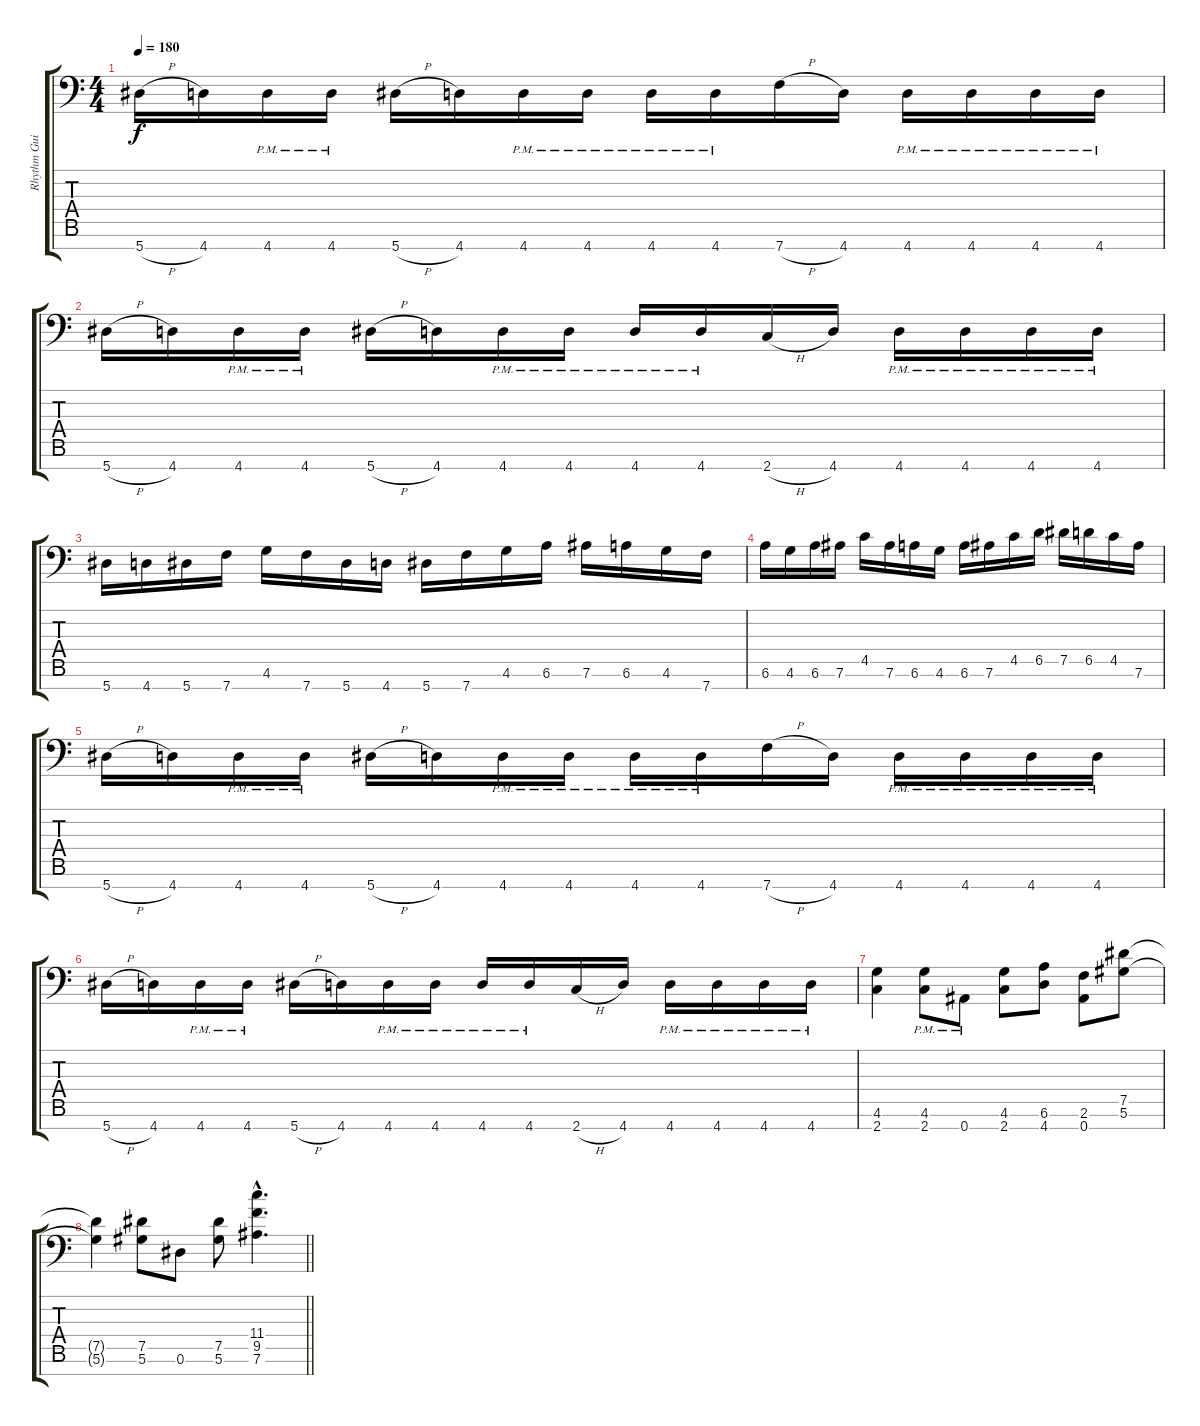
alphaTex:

\track ("Rhythm Guitar" "Rhythm Gui") {instrument distortionguitar}
\staff {score tabs}
\tuning (Eb4 Bb3 Gb3 Db3 Ab2 Eb2 Bb1) {hide}
\ts (4 4)
\tempo 180
\clef f4
\ks c
5.7{h}.16{dy f} 4.7.16 4.7{pm}.16 4.7{pm}.16 5.7{h}.16 4.7.16 4.7{pm}.16 4.7{pm}.16 4.7{pm}.16 4.7{pm}.16 7.7{h}.16 4.7.16 4.7{pm}.16 4.7{pm}.16 4.7{pm}.16 4.7{pm}.16 |
5.7{h}.16 4.7.16 4.7{pm}.16 4.7{pm}.16 5.7{h}.16 4.7.16 4.7{pm}.16 4.7{pm}.16 4.7{pm}.16 4.7{pm}.16 2.7{h}.16 4.7.16 4.7{pm}.16 4.7{pm}.16 4.7{pm}.16 4.7{pm}.16 |
5.7.16 4.7.16 5.7.16 7.7.16 4.6.16 7.7.16 5.7.16 4.7.16 5.7.16 7.7.16 4.6.16 6.6.16 7.6.16 6.6.16 4.6.16 7.7.16 |
6.6.16 4.6.16 6.6.16 7.6.16 4.5.16 7.6.16 6.6.16 4.6.16 6.6.16 7.6.16 4.5.16 6.5.16 7.5.16 6.5.16 4.5.16 7.6.16 |
5.7{h}.16 4.7.16 4.7{pm}.16 4.7{pm}.16 5.7{h}.16 4.7.16 4.7{pm}.16 4.7{pm}.16 4.7{pm}.16 4.7{pm}.16 7.7{h}.16 4.7.16 4.7{pm}.16 4.7{pm}.16 4.7{pm}.16 4.7{pm}.16 |
5.7{h}.16 4.7.16 4.7{pm}.16 4.7{pm}.16 5.7{h}.16 4.7.16 4.7{pm}.16 4.7{pm}.16 4.7{pm}.16 4.7{pm}.16 2.7{h}.16 4.7.16 4.7{pm}.16 4.7{pm}.16 4.7{pm}.16 4.7{pm}.16 |
(4.6 2.7).4 (4.6 2.7{pm}).8 0.7{pm}.8 (4.6 2.7).8 (6.6 4.7).8 (2.6 0.7).8 (7.5 5.6).8 |
\barLineRight lightlight
(7.5{t} 5.6{t}).4 (7.5 5.6).8 0.6.8 (7.5 5.6).8 (11.4{hac} 9.5{hac} 7.6{hac}).4{d}
